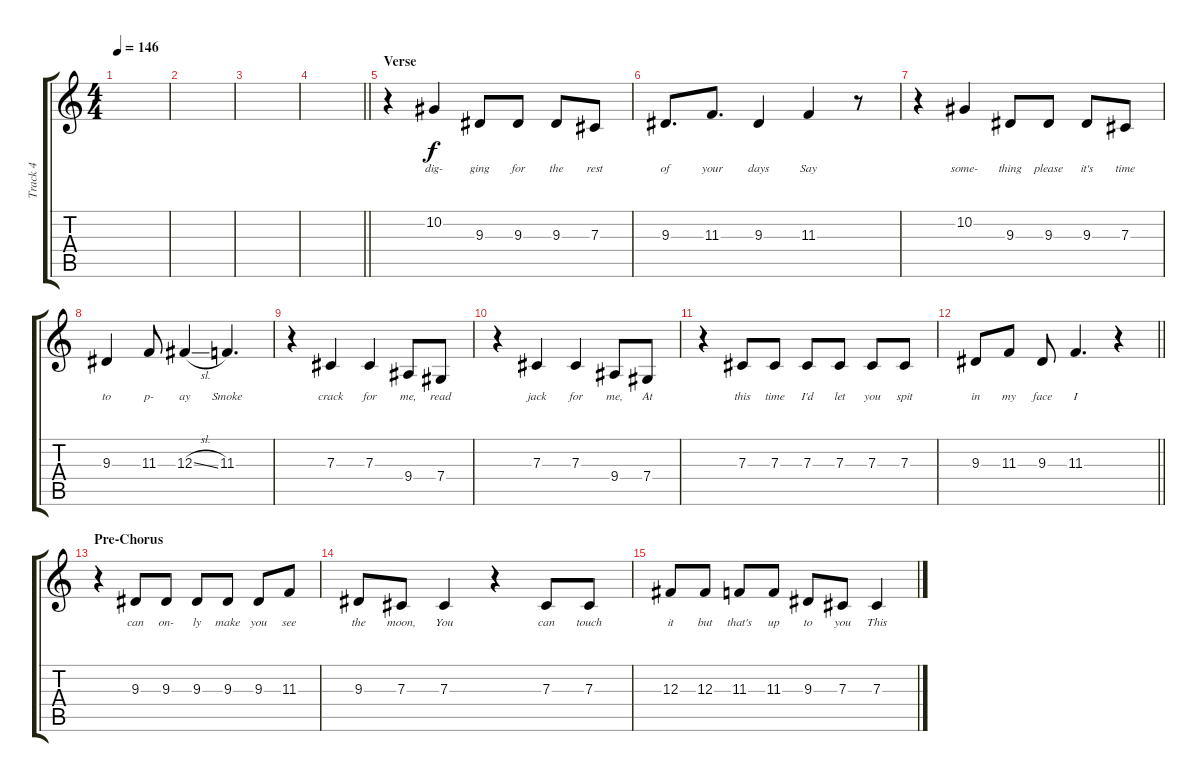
\track ("Track 4" "Track 4") {instrument tenorsax}
\staff {score tabs}
\tuning (Eb4 Bb3 Gb3 Db3 Ab2 Eb2) {hide}
\ts (4 4)
\tempo 146
\clef g2
\ks c
|
|
|
\barLineRight lightlight
|
\section ("" "Verse")
r.4 10.2.4{lyrics (0 "dig-") lyrics (1 "") lyrics (2 "") lyrics (3 "") lyrics (4 "")} 9.3.8{lyrics (0 "ging") lyrics (1 "") lyrics (2 "") lyrics (3 "") lyrics (4 "")} 9.3.8{lyrics (0 "for") lyrics (1 "") lyrics (2 "") lyrics (3 "") lyrics (4 "")} 9.3.8{lyrics (0 "the") lyrics (1 "") lyrics (2 "") lyrics (3 "") lyrics (4 "")} 7.3.8{lyrics (0 "rest") lyrics (1 "") lyrics (2 "") lyrics (3 "") lyrics (4 "")} |
9.3.8{d lyrics (0 "of") lyrics (1 "") lyrics (2 "") lyrics (3 "") lyrics (4 "")} 11.3.8{d lyrics (0 "your") lyrics (1 "") lyrics (2 "") lyrics (3 "") lyrics (4 "")} 9.3.4{lyrics (0 "days") lyrics (1 "") lyrics (2 "") lyrics (3 "") lyrics (4 "")} 11.3.4{lyrics (0 "Say") lyrics (1 "") lyrics (2 "") lyrics (3 "") lyrics (4 "")} r.8 |
r.4 10.2.4{lyrics (0 "some-") lyrics (1 "") lyrics (2 "") lyrics (3 "") lyrics (4 "")} 9.3.8{lyrics (0 "thing") lyrics (1 "") lyrics (2 "") lyrics (3 "") lyrics (4 "")} 9.3.8{lyrics (0 "please") lyrics (1 "") lyrics (2 "") lyrics (3 "") lyrics (4 "")} 9.3.8{lyrics (0 "it's") lyrics (1 "") lyrics (2 "") lyrics (3 "") lyrics (4 "")} 7.3.8{lyrics (0 "time") lyrics (1 "") lyrics (2 "") lyrics (3 "") lyrics (4 "")} |
9.3.4{lyrics (0 "to") lyrics (1 "") lyrics (2 "") lyrics (3 "") lyrics (4 "")} 11.3.8{lyrics (0 "p-") lyrics (1 "") lyrics (2 "") lyrics (3 "") lyrics (4 "")} 12.3{sl}.4{lyrics (0 "ay") lyrics (1 "") lyrics (2 "") lyrics (3 "") lyrics (4 "")} 11.3.4{d lyrics (0 "Smoke") lyrics (1 "") lyrics (2 "") lyrics (3 "") lyrics (4 "")} |
r.4 7.3.4{lyrics (0 "crack") lyrics (1 "") lyrics (2 "") lyrics (3 "") lyrics (4 "")} 7.3.4{lyrics (0 "for") lyrics (1 "") lyrics (2 "") lyrics (3 "") lyrics (4 "")} 9.4.8{lyrics (0 "me,") lyrics (1 "") lyrics (2 "") lyrics (3 "") lyrics (4 "")} 7.4.8{lyrics (0 "read") lyrics (1 "") lyrics (2 "") lyrics (3 "") lyrics (4 "")} |
r.4 7.3.4{lyrics (0 "jack") lyrics (1 "") lyrics (2 "") lyrics (3 "") lyrics (4 "")} 7.3.4{lyrics (0 "for") lyrics (1 "") lyrics (2 "") lyrics (3 "") lyrics (4 "")} 9.4.8{lyrics (0 "me,") lyrics (1 "") lyrics (2 "") lyrics (3 "") lyrics (4 "")} 7.4.8{lyrics (0 "At") lyrics (1 "") lyrics (2 "") lyrics (3 "") lyrics (4 "")} |
r.4 7.3.8{lyrics (0 "this") lyrics (1 "") lyrics (2 "") lyrics (3 "") lyrics (4 "")} 7.3.8{lyrics (0 "time") lyrics (1 "") lyrics (2 "") lyrics (3 "") lyrics (4 "")} 7.3.8{lyrics (0 "I'd") lyrics (1 "") lyrics (2 "") lyrics (3 "") lyrics (4 "")} 7.3.8{lyrics (0 "let") lyrics (1 "") lyrics (2 "") lyrics (3 "") lyrics (4 "")} 7.3.8{lyrics (0 "you") lyrics (1 "") lyrics (2 "") lyrics (3 "") lyrics (4 "")} 7.3.8{lyrics (0 "spit") lyrics (1 "") lyrics (2 "") lyrics (3 "") lyrics (4 "")} |
\barLineRight lightlight
9.3.8{lyrics (0 "in") lyrics (1 "") lyrics (2 "") lyrics (3 "") lyrics (4 "")} 11.3.8{lyrics (0 "my") lyrics (1 "") lyrics (2 "") lyrics (3 "") lyrics (4 "")} 9.3.8{lyrics (0 "face") lyrics (1 "") lyrics (2 "") lyrics (3 "") lyrics (4 "")} 11.3.4{d lyrics (0 "I") lyrics (1 "") lyrics (2 "") lyrics (3 "") lyrics (4 "")} r.4 |
\section ("" "Pre-Chorus")
r.4 9.3.8{lyrics (0 "can") lyrics (1 "") lyrics (2 "") lyrics (3 "") lyrics (4 "")} 9.3.8{lyrics (0 "on-") lyrics (1 "") lyrics (2 "") lyrics (3 "") lyrics (4 "")} 9.3.8{lyrics (0 "ly") lyrics (1 "") lyrics (2 "") lyrics (3 "") lyrics (4 "")} 9.3.8{lyrics (0 "make") lyrics (1 "") lyrics (2 "") lyrics (3 "") lyrics (4 "")} 9.3.8{lyrics (0 "you") lyrics (1 "") lyrics (2 "") lyrics (3 "") lyrics (4 "")} 11.3.8{lyrics (0 "see") lyrics (1 "") lyrics (2 "") lyrics (3 "") lyrics (4 "")} |
9.3.8{lyrics (0 "the") lyrics (1 "") lyrics (2 "") lyrics (3 "") lyrics (4 "")} 7.3.8{lyrics (0 "moon,") lyrics (1 "") lyrics (2 "") lyrics (3 "") lyrics (4 "")} 7.3.4{lyrics (0 "You") lyrics (1 "") lyrics (2 "") lyrics (3 "") lyrics (4 "")} r.4 7.3.8{lyrics (0 "can") lyrics (1 "") lyrics (2 "") lyrics (3 "") lyrics (4 "")} 7.3.8{lyrics (0 "touch") lyrics (1 "") lyrics (2 "") lyrics (3 "") lyrics (4 "")} |
12.3.8{lyrics (0 "it") lyrics (1 "") lyrics (2 "") lyrics (3 "") lyrics (4 "")} 12.3.8{lyrics (0 "but") lyrics (1 "") lyrics (2 "") lyrics (3 "") lyrics (4 "")} 11.3.8{lyrics (0 "that's") lyrics (1 "") lyrics (2 "") lyrics (3 "") lyrics (4 "")} 11.3.8{lyrics (0 "up") lyrics (1 "") lyrics (2 "") lyrics (3 "") lyrics (4 "")} 9.3.8{lyrics (0 "to") lyrics (1 "") lyrics (2 "") lyrics (3 "") lyrics (4 "")} 7.3.8{lyrics (0 "you") lyrics (1 "") lyrics (2 "") lyrics (3 "") lyrics (4 "")} 7.3.4{lyrics (0 "This") lyrics (1 "") lyrics (2 "") lyrics (3 "") lyrics (4 "")}
